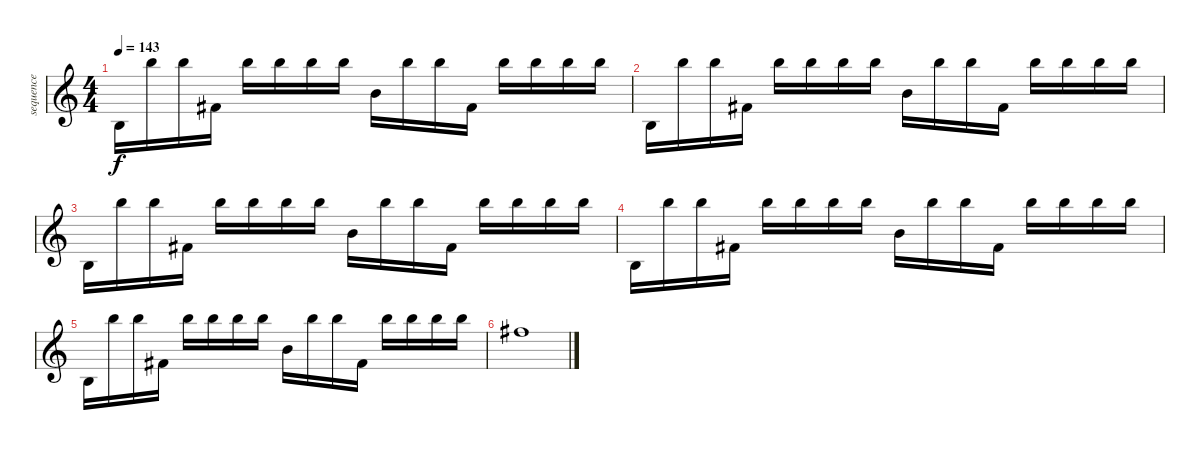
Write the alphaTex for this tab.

\track ("sequence" "sequence") {instrument lead1square}
\staff {score}
\tuning (Eb5 Bb4 Gb4 Db4 Ab3 Eb3) {hide}
\ts (4 4)
\tempo 143
\clef g2
\ks aminor
3.5.16{dy f} 8.1.16 8.1.16 0.3.16 8.1.16 8.1.16 8.1.16 8.1.16 1.2.16 8.1.16 8.1.16 0.3.16 8.1.16 8.1.16 8.1.16 8.1.16 |
3.5.16 8.1.16 8.1.16 0.3.16 8.1.16 8.1.16 8.1.16 8.1.16 1.2.16 8.1.16 8.1.16 0.3.16 8.1.16 8.1.16 8.1.16 8.1.16 |
3.5.16 8.1.16 8.1.16 0.3.16 8.1.16 8.1.16 8.1.16 8.1.16 1.2.16 8.1.16 8.1.16 0.3.16 8.1.16 8.1.16 8.1.16 8.1.16 |
3.5.16 8.1.16 8.1.16 0.3.16 8.1.16 8.1.16 8.1.16 8.1.16 1.2.16 8.1.16 8.1.16 0.3.16 8.1.16 8.1.16 8.1.16 8.1.16 |
3.5.16 8.1.16 8.1.16 0.3.16 8.1.16 8.1.16 8.1.16 8.1.16 1.2.16 8.1.16 8.1.16 0.3.16 8.1.16 8.1.16 8.1.16 8.1.16 |
3.1.1{volume 16 instrument reversecymbal}
